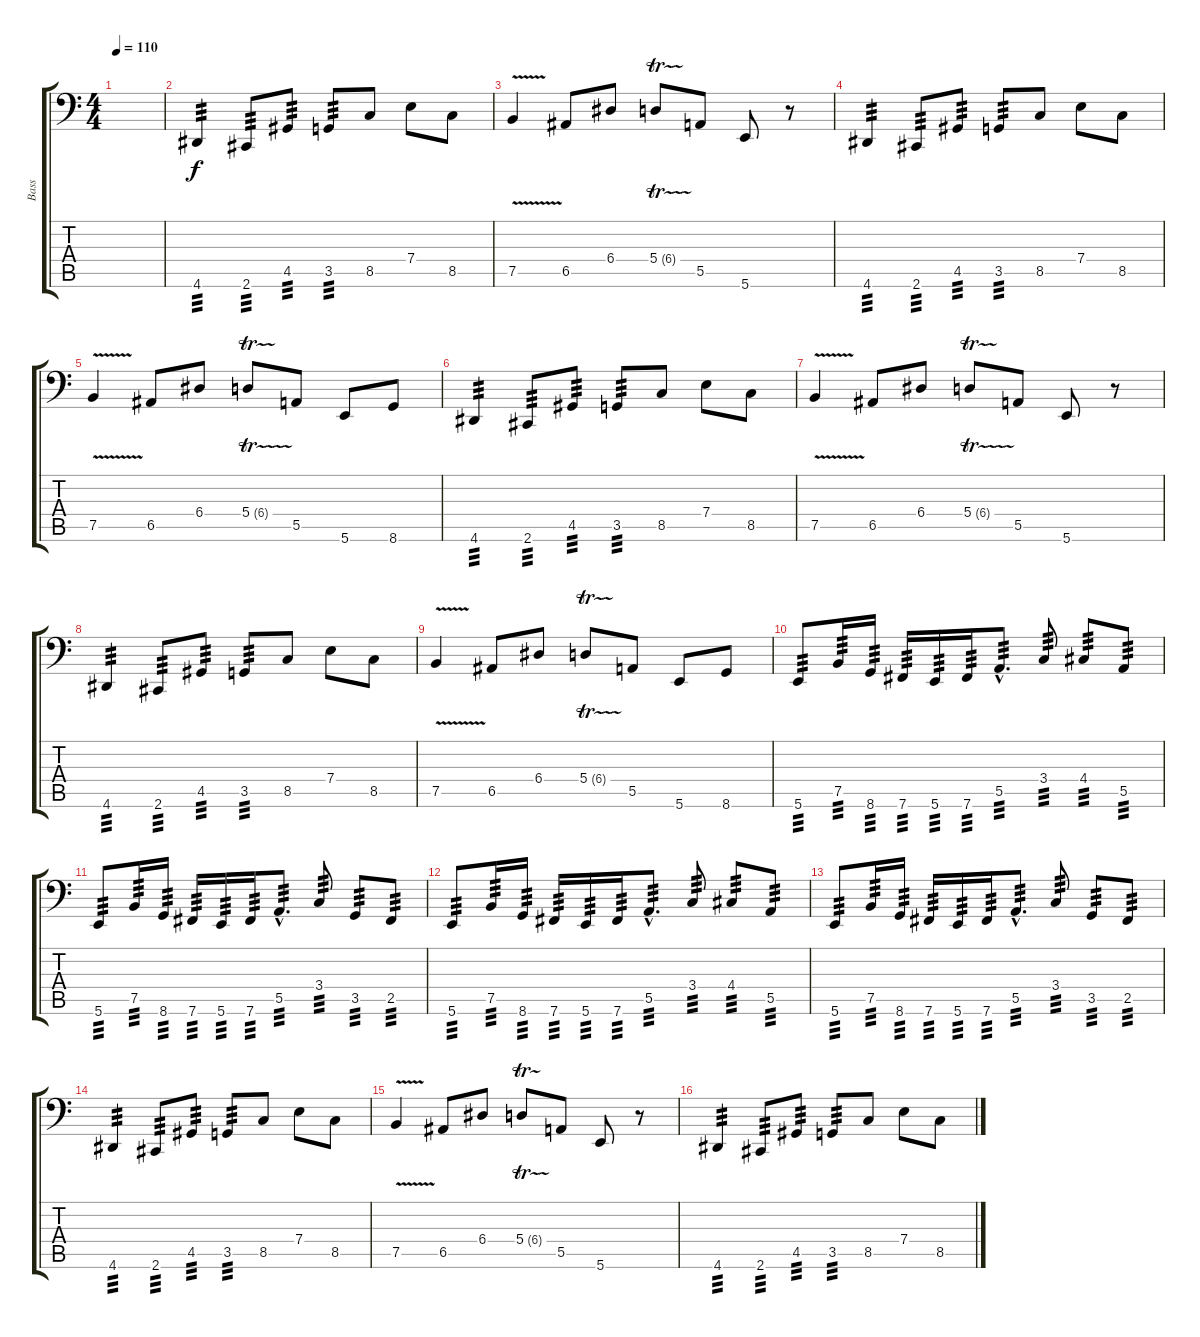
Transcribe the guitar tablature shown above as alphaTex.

\track ("Bass" "Bass") {instrument electricbassfinger}
\staff {score tabs}
\tuning (B2 Gb2 D2 A1 E1 B0) {hide}
\ts (4 4)
\tempo 110
\clef f4
\ks c
|
4.6.4{tp 3} 2.6.8{tp 3} 4.5.8{tp 3} 3.5.8{tp 3} 8.5.8 7.4.8 8.5.8 |
7.5{v}.4 6.5.8 6.4.8 5.4{tr (6 16)}.8 5.5.8 5.6.8 r.8 |
4.6.4{tp 3} 2.6.8{tp 3} 4.5.8{tp 3} 3.5.8{tp 3} 8.5.8 7.4.8 8.5.8 |
7.5{v}.4 6.5.8 6.4.8 5.4{tr (6 16)}.8 5.5.8 5.6.8 8.6.8 |
4.6.4{tp 3} 2.6.8{tp 3} 4.5.8{tp 3} 3.5.8{tp 3} 8.5.8 7.4.8 8.5.8 |
7.5{v}.4 6.5.8 6.4.8 5.4{tr (6 16)}.8 5.5.8 5.6.8 r.8 |
4.6.4{tp 3} 2.6.8{tp 3} 4.5.8{tp 3} 3.5.8{tp 3} 8.5.8 7.4.8 8.5.8 |
7.5{v}.4 6.5.8 6.4.8 5.4{tr (6 16)}.8 5.5.8 5.6.8 8.6.8 |
5.6.8{tp 3} 7.5.16{tp 3} 8.6.16{tp 3} 7.6.16{tp 3} 5.6.16{tp 3} 7.6.16{tp 3} 5.5{hac}.8{d tp 3} 3.4.8{tp 3} 4.4.8{tp 3} 5.5.8{tp 3} |
5.6.8{tp 3} 7.5.16{tp 3} 8.6.16{tp 3} 7.6.16{tp 3} 5.6.16{tp 3} 7.6.16{tp 3} 5.5{hac}.8{d tp 3} 3.4.8{tp 3} 3.5.8{tp 3} 2.5.8{tp 3} |
5.6.8{tp 3} 7.5.16{tp 3} 8.6.16{tp 3} 7.6.16{tp 3} 5.6.16{tp 3} 7.6.16{tp 3} 5.5{hac}.8{d tp 3} 3.4.8{tp 3} 4.4.8{tp 3} 5.5.8{tp 3} |
5.6.8{tp 3} 7.5.16{tp 3} 8.6.16{tp 3} 7.6.16{tp 3} 5.6.16{tp 3} 7.6.16{tp 3} 5.5{hac}.8{d tp 3} 3.4.8{tp 3} 3.5.8{tp 3} 2.5.8{tp 3} |
4.6.4{tp 3} 2.6.8{tp 3} 4.5.8{tp 3} 3.5.8{tp 3} 8.5.8 7.4.8 8.5.8 |
7.5{v}.4 6.5.8 6.4.8 5.4{tr (6 16)}.8 5.5.8 5.6.8 r.8 |
4.6.4{tp 3} 2.6.8{tp 3} 4.5.8{tp 3} 3.5.8{tp 3} 8.5.8 7.4.8 8.5.8
